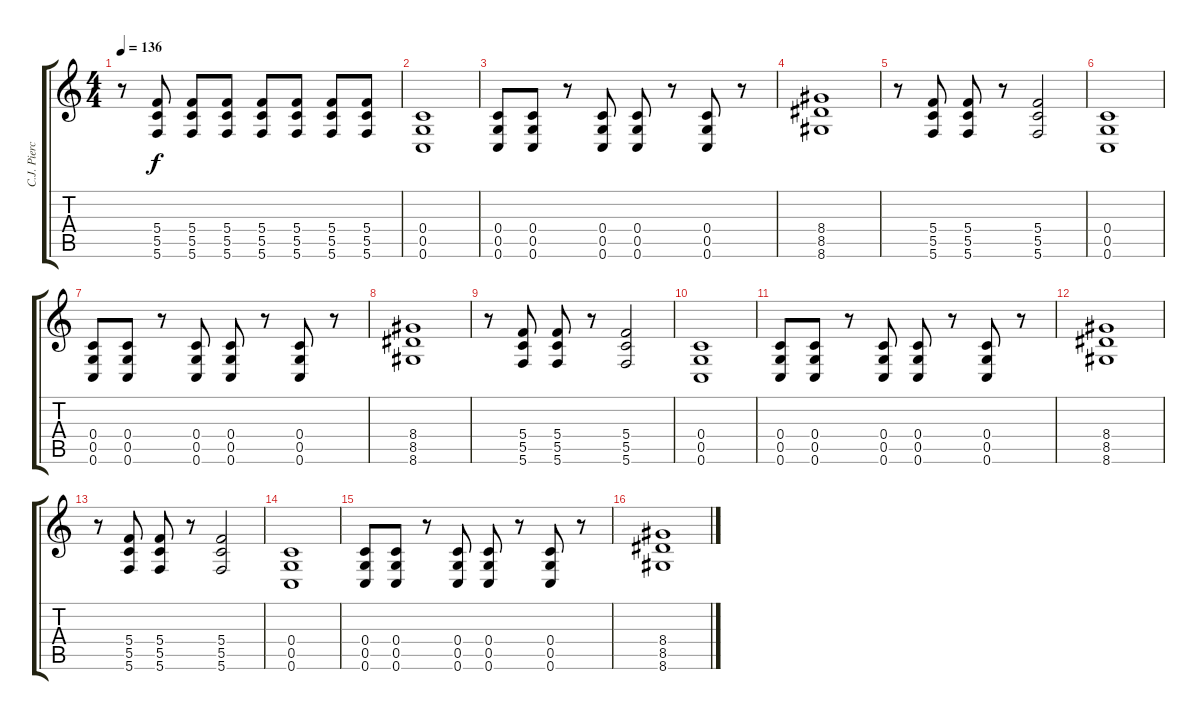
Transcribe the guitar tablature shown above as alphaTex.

\track ("C.J. Pierce 2" "C.J. Pierc") {instrument distortionguitar}
\staff {score tabs}
\tuning (D4 A3 F3 C3 G2 C2) {hide}
\ts (4 4)
\tempo 136
\clef g2
\ks c
r.8{dy f} (5.4 5.5 5.6).8 (5.4 5.5 5.6).8 (5.4 5.5 5.6).8 (5.4 5.5 5.6).8 (5.4 5.5 5.6).8 (5.4 5.5 5.6).8 (5.4 5.5 5.6).8 |
(0.4 0.5 0.6).1 |
(0.4 0.5 0.6).8 (0.4 0.5 0.6).8 r.8 (0.4 0.5 0.6).8 (0.4 0.5 0.6).8 r.8 (0.4 0.5 0.6).8 r.8 |
(8.4 8.5 8.6).1 |
r.8 (5.4 5.5 5.6).8 (5.4 5.5 5.6).8 r.8 (5.4 5.5 5.6).2 |
(0.4 0.5 0.6).1 |
(0.4 0.5 0.6).8 (0.4 0.5 0.6).8 r.8 (0.4 0.5 0.6).8 (0.4 0.5 0.6).8 r.8 (0.4 0.5 0.6).8 r.8 |
(8.4 8.5 8.6).1 |
r.8 (5.4 5.5 5.6).8 (5.4 5.5 5.6).8 r.8 (5.4 5.5 5.6).2 |
(0.4 0.5 0.6).1 |
(0.4 0.5 0.6).8 (0.4 0.5 0.6).8 r.8 (0.4 0.5 0.6).8 (0.4 0.5 0.6).8 r.8 (0.4 0.5 0.6).8 r.8 |
(8.4 8.5 8.6).1 |
r.8 (5.4 5.5 5.6).8 (5.4 5.5 5.6).8 r.8 (5.4 5.5 5.6).2 |
(0.4 0.5 0.6).1 |
(0.4 0.5 0.6).8 (0.4 0.5 0.6).8 r.8 (0.4 0.5 0.6).8 (0.4 0.5 0.6).8 r.8 (0.4 0.5 0.6).8 r.8 |
(8.4 8.5 8.6).1
